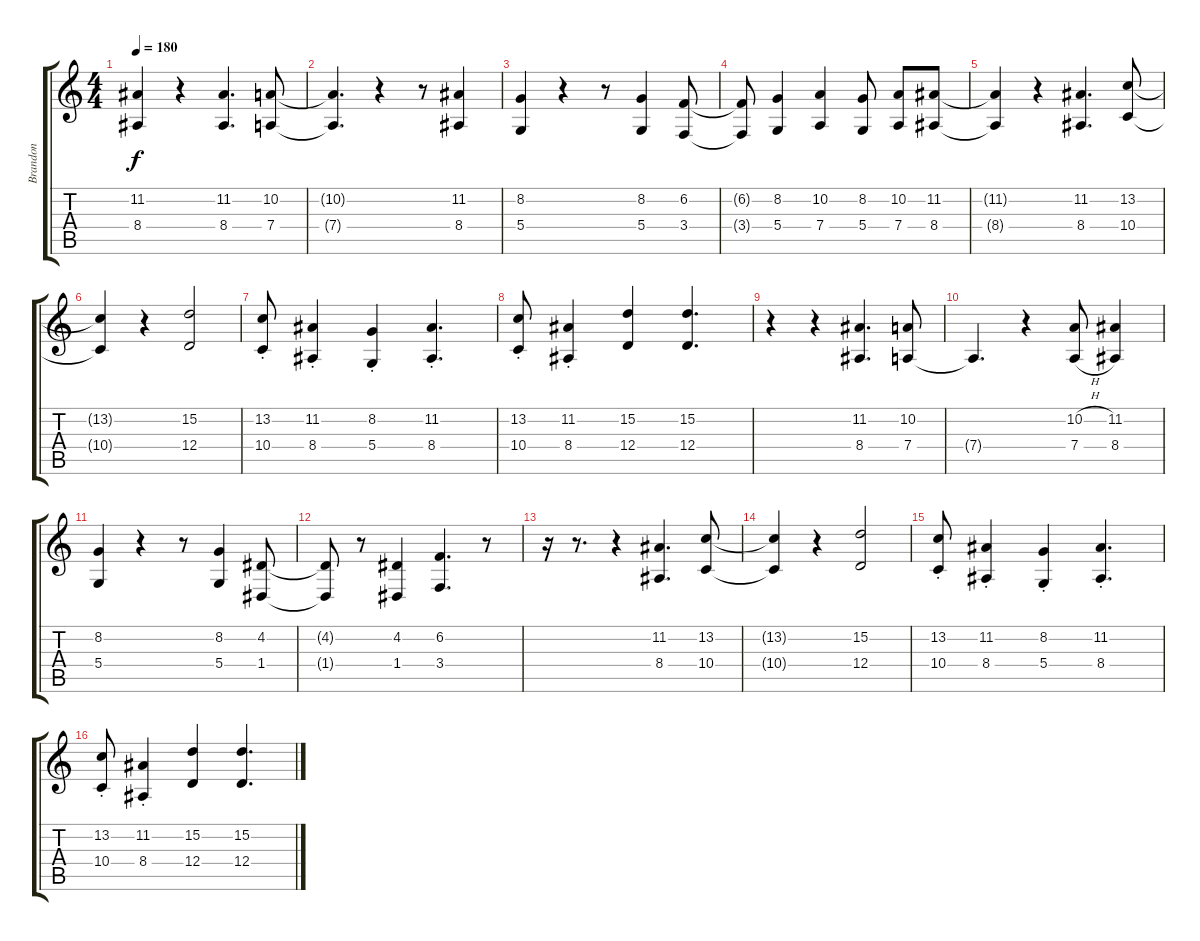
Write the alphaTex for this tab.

\track ("Brandon" "Brandon") {instrument trumpet}
\staff {score tabs}
\tuning (E4 B3 G3 D3 A2 E2) {hide}
\ts (4 4)
\tempo 180
\clef g2
\ks c
(11.2 8.4).4{dy f} r.4 (11.2 8.4).4{d} (10.2 7.4).8 |
(10.2{t} 7.4{t}).4{d} r.4 r.8 (11.2 8.4).4 |
(8.2 5.4).4 r.4 r.8 (8.2 5.4).4 (6.2 3.4).8 |
(6.2{t} 3.4{t}).8 (8.2 5.4).4 (10.2 7.4).4 (8.2 5.4).8 (10.2 7.4).8 (11.2 8.4).8 |
(11.2{t} 8.4{t}).4 r.4 (11.2 8.4).4{d} (13.2 10.4).8 |
(13.2{t} 10.4{t}).4 r.4 (15.2 12.4).2 |
(13.2 10.4{st}).8 (11.2 8.4{st}).4 (8.2 5.4{st}).4 (11.2 8.4{st}).4{d} |
(13.2 10.4{st}).8 (11.2 8.4{st}).4 (15.2 12.4).4 (15.2 12.4).4{d} |
r.4 r.4 (11.2 8.4).4{d} (10.2 7.4).8 |
7.4{t}.4{d} r.4 (10.2{h} 7.4{h}).8 (11.2 8.4).4 |
(8.2 5.4).4 r.4 r.8 (8.2 5.4).4 (4.2 1.4).8 |
(4.2{t} 1.4{t}).8 r.8 (4.2 1.4).4 (6.2 3.4).4{d} r.8 |
r.16 r.8{d} r.4 (11.2 8.4).4{d} (13.2 10.4).8 |
(13.2{t} 10.4{t}).4 r.4 (15.2 12.4).2 |
(13.2 10.4{st}).8 (11.2 8.4{st}).4 (8.2 5.4{st}).4 (11.2 8.4{st}).4{d} |
(13.2 10.4{st}).8 (11.2 8.4{st}).4 (15.2 12.4).4 (15.2 12.4).4{d}
